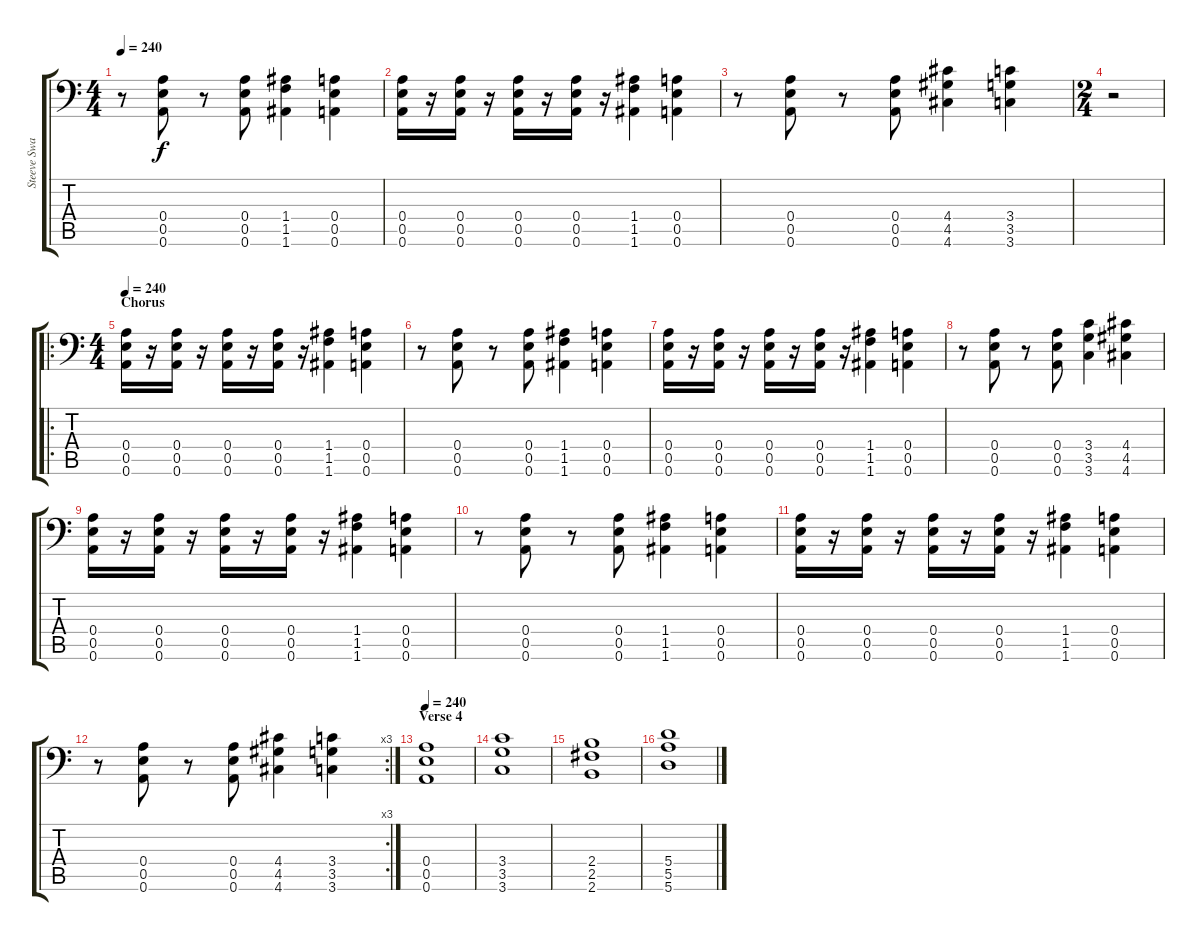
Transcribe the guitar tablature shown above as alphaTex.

\track ("Steeve Swanson - Guitar" "Steeve Swa") {instrument distortionguitar}
\staff {score tabs}
\tuning (B3 Gb3 D3 A2 E2 A1) {hide}
\ts (4 4)
\tempo 240
\clef f4
\ks c
r.8{dy f} (0.4 0.5 0.6).8 r.8 (0.4 0.5 0.6).8 (1.4 1.5 1.6).4 (0.4 0.5 0.6).4 |
(0.4 0.5 0.6).16 r.16 (0.4 0.5 0.6).16 r.16 (0.4 0.5 0.6).16 r.16 (0.4 0.5 0.6).16 r.16 (1.4 1.5 1.6).4 (0.4 0.5 0.6).4 |
r.8 (0.4 0.5 0.6).8 r.8 (0.4 0.5 0.6).8 (4.4 4.5 4.6).4 (3.4 3.5 3.6).4 |
\ts (2 4)
r.2 |
\ro
\ts (4 4)
\section ("" "Chorus")
\tempo 240
(0.4 0.5 0.6).16{volume 12 balance 4 instrument distortionguitar} r.16 (0.4 0.5 0.6).16 r.16 (0.4 0.5 0.6).16 r.16 (0.4 0.5 0.6).16 r.16 (1.4 1.5 1.6).4 (0.4 0.5 0.6).4 |
r.8 (0.4 0.5 0.6).8 r.8 (0.4 0.5 0.6).8 (1.4 1.5 1.6).4 (0.4 0.5 0.6).4 |
(0.4 0.5 0.6).16 r.16 (0.4 0.5 0.6).16 r.16 (0.4 0.5 0.6).16 r.16 (0.4 0.5 0.6).16 r.16 (1.4 1.5 1.6).4 (0.4 0.5 0.6).4 |
r.8 (0.4 0.5 0.6).8 r.8 (0.4 0.5 0.6).8 (3.4 3.5 3.6).4 (4.4 4.5 4.6).4 |
(0.4 0.5 0.6).16 r.16 (0.4 0.5 0.6).16 r.16 (0.4 0.5 0.6).16 r.16 (0.4 0.5 0.6).16 r.16 (1.4 1.5 1.6).4 (0.4 0.5 0.6).4 |
r.8 (0.4 0.5 0.6).8 r.8 (0.4 0.5 0.6).8 (1.4 1.5 1.6).4 (0.4 0.5 0.6).4 |
(0.4 0.5 0.6).16 r.16 (0.4 0.5 0.6).16 r.16 (0.4 0.5 0.6).16 r.16 (0.4 0.5 0.6).16 r.16 (1.4 1.5 1.6).4 (0.4 0.5 0.6).4 |
\rc 3
r.8 (0.4 0.5 0.6).8 r.8 (0.4 0.5 0.6).8 (4.4 4.5 4.6).4 (3.4 3.5 3.6).4 |
\section ("" "Verse 4")
\tempo 240
(0.4 0.5 0.6).1{volume 12 balance 4 instrument distortionguitar} |
(3.4 3.5 3.6).1 |
(2.4 2.5 2.6).1 |
(5.4 5.5 5.6).1
